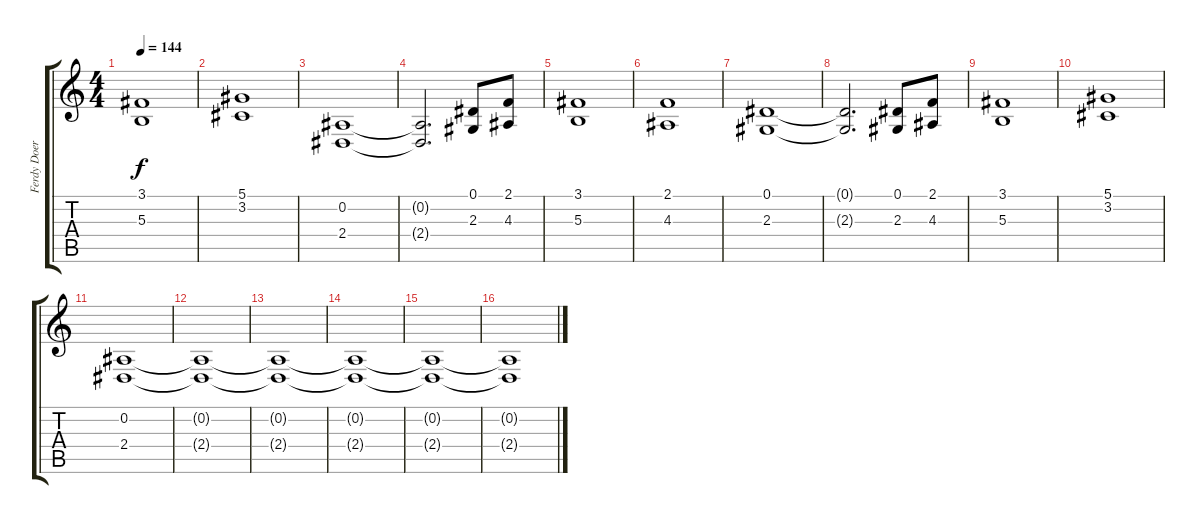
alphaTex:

\track ("Ferdy Doernberg" "Ferdy Doer") {instrument fx7echoes}
\staff {score tabs}
\tuning (Eb4 Bb3 Gb3 Db3 Ab2 Eb2) {hide}
\ts (4 4)
\tempo 144
\clef g2
\ks c
(3.1 5.3).1{dy f} |
(5.1 3.2).1 |
(0.2 2.4).1 |
(0.2{t} 2.4{t}).2{d} (0.1 2.3).8 (2.1 4.3).8 |
(3.1 5.3).1 |
(2.1 4.3).1 |
(0.1 2.3).1 |
(0.1{t} 2.3{t}).2{d} (0.1 2.3).8 (2.1 4.3).8 |
(3.1 5.3).1 |
(5.1 3.2).1 |
(0.2 2.4).1 |
(0.2{t} 2.4{t}).1 |
(0.2{t} 2.4{t}).1 |
(0.2{t} 2.4{t}).1 |
(0.2{t} 2.4{t}).1 |
(0.2{t} 2.4{t}).1
